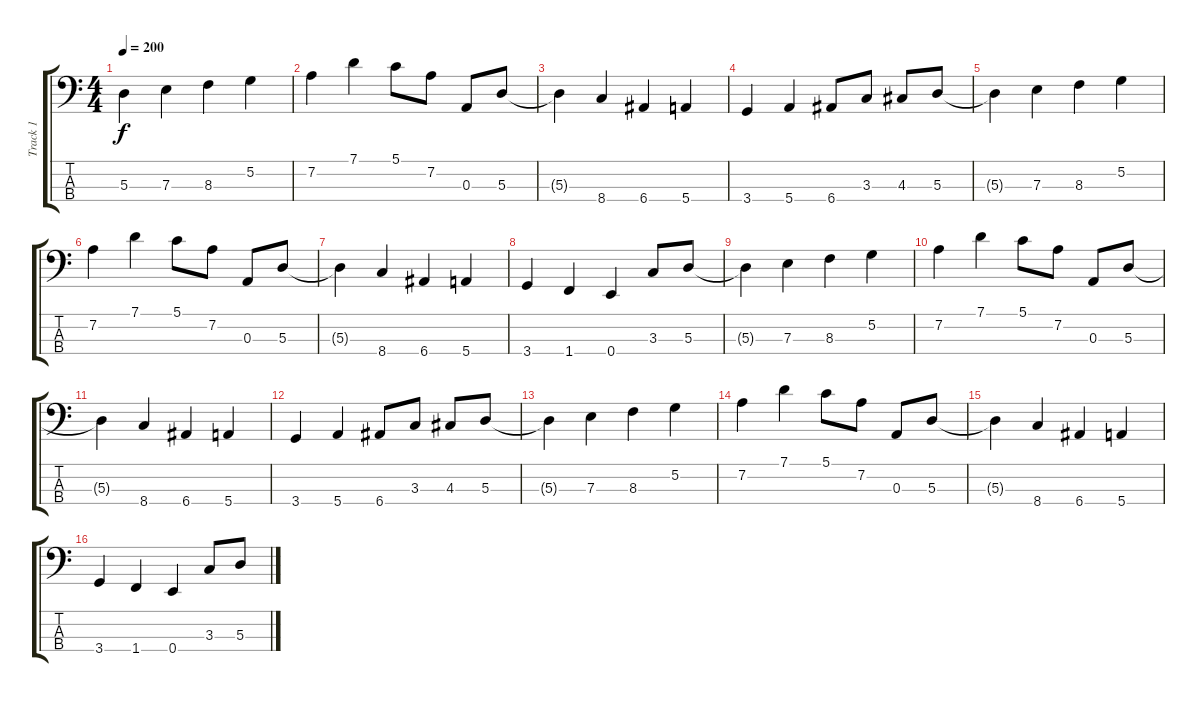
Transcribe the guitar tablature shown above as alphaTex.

\track ("Track 1" "Track 1") {instrument electricbassfinger}
\staff {score tabs}
\tuning (G2 D2 A1 E1) {hide}
\ts (4 4)
\tempo 200
\clef f4
\ks c
5.3.4{dy f instrument electricbassfinger} 7.3.4 8.3.4 5.2.4 |
7.2.4 7.1.4 5.1.8 7.2.8 0.3.8 5.3.8 |
5.3{t}.4 8.4.4 6.4.4 5.4.4 |
3.4.4 5.4.4 6.4.8 3.3.8 4.3.8 5.3.8 |
5.3{t}.4 7.3.4 8.3.4 5.2.4 |
7.2.4 7.1.4 5.1.8 7.2.8 0.3.8 5.3.8 |
5.3{t}.4 8.4.4 6.4.4 5.4.4 |
3.4.4 1.4.4 0.4.4 3.3.8 5.3.8 |
5.3{t}.4 7.3.4 8.3.4 5.2.4 |
7.2.4 7.1.4 5.1.8 7.2.8 0.3.8 5.3.8 |
5.3{t}.4 8.4.4 6.4.4 5.4.4 |
3.4.4 5.4.4 6.4.8 3.3.8 4.3.8 5.3.8 |
5.3{t}.4 7.3.4 8.3.4 5.2.4 |
7.2.4 7.1.4 5.1.8 7.2.8 0.3.8 5.3.8 |
5.3{t}.4 8.4.4 6.4.4 5.4.4 |
3.4.4 1.4.4 0.4.4 3.3.8 5.3.8
